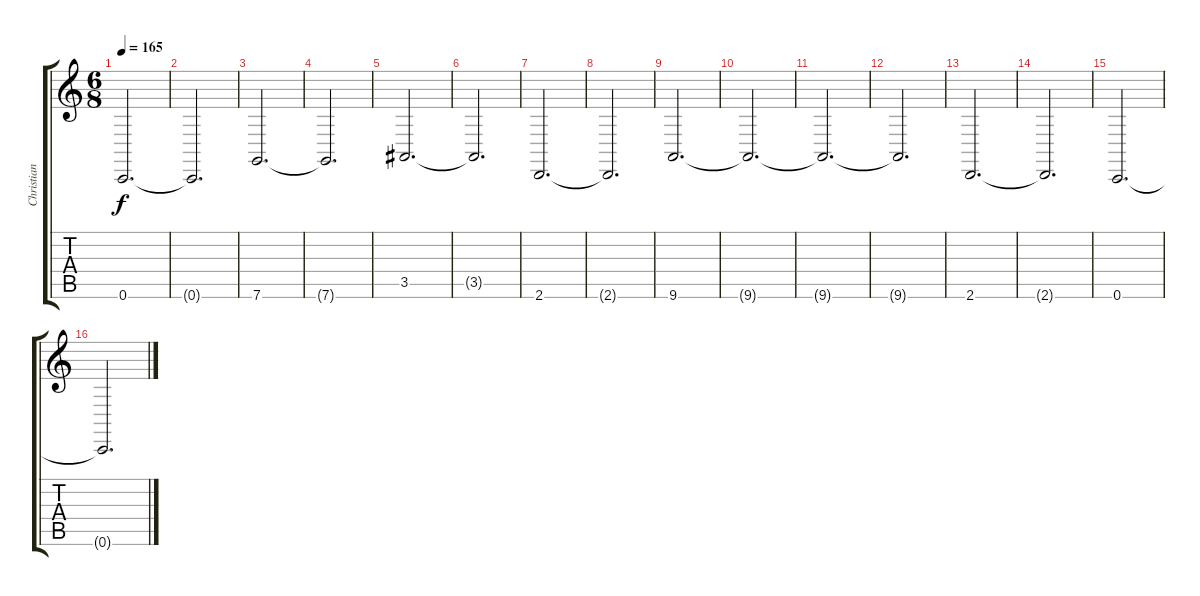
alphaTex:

\track ("Christian Lorenz" "Christian ") {instrument stringensemble1}
\staff {score tabs}
\tuning (E4 C4 G3 C3 G2 C2) {hide}
\ts (6 8)
\tempo 165
\clef g2
\ks c
0.6{t}.2{d dy f} |
0.6{t}.2{d} |
7.6.2{d} |
7.6{t}.2{d} |
3.5.2{d} |
3.5{t}.2{d} |
2.6.2{d} |
2.6{t}.2{d} |
9.6.2{d} |
9.6{t}.2{d} |
9.6{t}.2{d} |
9.6{t}.2{d} |
2.6.2{d} |
2.6{t}.2{d} |
0.6.2{d} |
0.6{t}.2{d}
